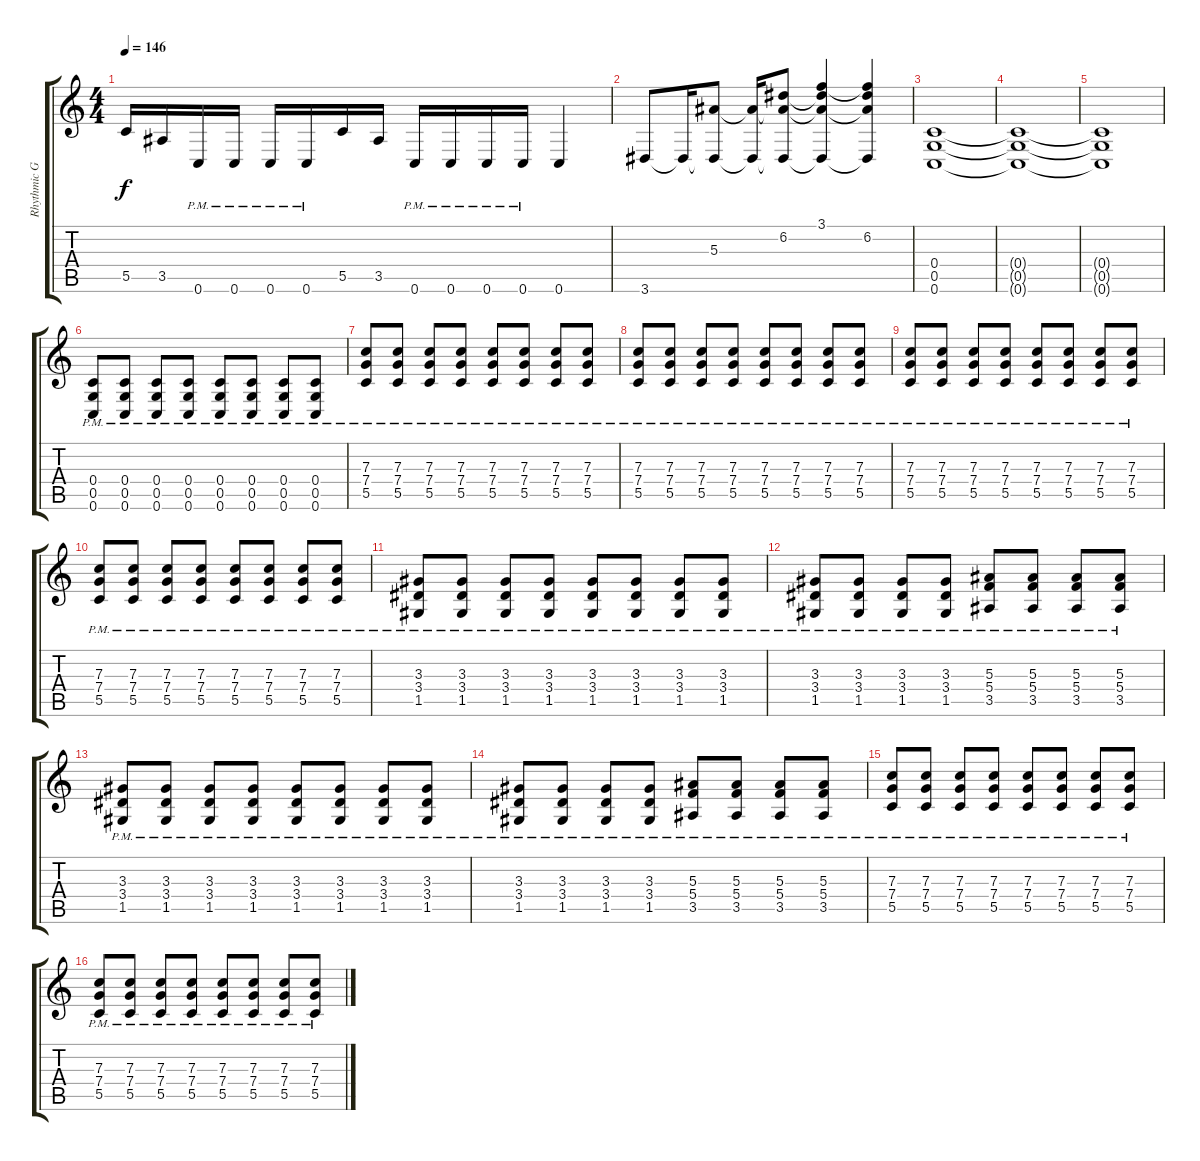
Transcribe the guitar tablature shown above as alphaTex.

\track ("Rhythmic Guitar" "Rhythmic G") {instrument distortionguitar}
\staff {score tabs}
\tuning (D4 A3 F3 C3 G2 C2) {hide}
\ts (4 4)
\tempo 146
\clef g2
\ks c
5.5.16{dy f} 3.5.16 0.6{pm}.16 0.6{pm}.16 0.6{pm}.16 0.6{pm}.16 5.5.16 3.5.16 0.6{pm}.16 0.6{pm}.16 0.6{pm}.16 0.6{pm}.16 0.6.4 |
3.6.8 3.6{t}.16 (5.3 3.6{t}).8 (5.3{t} 3.6{t}).16 (6.2 5.3{t} 3.6{t}).8 (3.1 6.2{t} 5.3{t} 3.6{t}).4 (3.1{t} 6.2 5.3{t} 3.6{t}).4 |
(0.4 0.5 0.6).1 |
(0.4{t} 0.5{t} 0.6{t}).1 |
(0.4{t} 0.5{t} 0.6{t}).1 |
(0.4{pm} 0.5{pm} 0.6{pm}).8 (0.4{pm} 0.5{pm} 0.6{pm}).8 (0.4{pm} 0.5{pm} 0.6{pm}).8 (0.4{pm} 0.5{pm} 0.6{pm}).8 (0.4{pm} 0.5{pm} 0.6{pm}).8 (0.4{pm} 0.5{pm} 0.6{pm}).8 (0.4{pm} 0.5{pm} 0.6{pm}).8 (0.4{pm} 0.5{pm} 0.6{pm}).8 |
(7.3{pm} 7.4{pm} 5.5{pm}).8 (7.3{pm} 7.4{pm} 5.5{pm}).8 (7.3{pm} 7.4{pm} 5.5{pm}).8 (7.3{pm} 7.4{pm} 5.5{pm}).8 (7.3{pm} 7.4{pm} 5.5{pm}).8 (7.3{pm} 7.4{pm} 5.5{pm}).8 (7.3{pm} 7.4{pm} 5.5{pm}).8 (7.3{pm} 7.4{pm} 5.5{pm}).8 |
(7.3{pm} 7.4{pm} 5.5{pm}).8 (7.3{pm} 7.4{pm} 5.5{pm}).8 (7.3{pm} 7.4{pm} 5.5{pm}).8 (7.3{pm} 7.4{pm} 5.5{pm}).8 (7.3{pm} 7.4{pm} 5.5{pm}).8 (7.3{pm} 7.4{pm} 5.5{pm}).8 (7.3{pm} 7.4{pm} 5.5{pm}).8 (7.3{pm} 7.4{pm} 5.5{pm}).8 |
(7.3{pm} 7.4{pm} 5.5{pm}).8 (7.3{pm} 7.4{pm} 5.5{pm}).8 (7.3{pm} 7.4{pm} 5.5{pm}).8 (7.3{pm} 7.4{pm} 5.5{pm}).8 (7.3{pm} 7.4{pm} 5.5{pm}).8 (7.3{pm} 7.4{pm} 5.5{pm}).8 (7.3{pm} 7.4{pm} 5.5{pm}).8 (7.3{pm} 7.4{pm} 5.5{pm}).8 |
(7.3{pm} 7.4{pm} 5.5{pm}).8 (7.3{pm} 7.4{pm} 5.5{pm}).8 (7.3{pm} 7.4{pm} 5.5{pm}).8 (7.3{pm} 7.4{pm} 5.5{pm}).8 (7.3{pm} 7.4{pm} 5.5{pm}).8 (7.3{pm} 7.4{pm} 5.5{pm}).8 (7.3{pm} 7.4{pm} 5.5{pm}).8 (7.3{pm} 7.4{pm} 5.5{pm}).8 |
(3.3{pm} 3.4{pm} 1.5{pm}).8 (3.3{pm} 3.4{pm} 1.5{pm}).8 (3.3{pm} 3.4{pm} 1.5{pm}).8 (3.3{pm} 3.4{pm} 1.5{pm}).8 (3.3{pm} 3.4{pm} 1.5{pm}).8 (3.3{pm} 3.4{pm} 1.5{pm}).8 (3.3{pm} 3.4{pm} 1.5{pm}).8 (3.3{pm} 3.4{pm} 1.5{pm}).8 |
(3.3{pm} 3.4{pm} 1.5{pm}).8 (3.3{pm} 3.4{pm} 1.5{pm}).8 (3.3{pm} 3.4{pm} 1.5{pm}).8 (3.3{pm} 3.4{pm} 1.5{pm}).8 (5.3{pm} 5.4{pm} 3.5{pm}).8 (5.3{pm} 5.4{pm} 3.5{pm}).8 (5.3{pm} 5.4{pm} 3.5{pm}).8 (5.3{pm} 5.4{pm} 3.5{pm}).8 |
(3.3{pm} 3.4{pm} 1.5{pm}).8 (3.3{pm} 3.4{pm} 1.5{pm}).8 (3.3{pm} 3.4{pm} 1.5{pm}).8 (3.3{pm} 3.4{pm} 1.5{pm}).8 (3.3{pm} 3.4{pm} 1.5{pm}).8 (3.3{pm} 3.4{pm} 1.5{pm}).8 (3.3{pm} 3.4{pm} 1.5{pm}).8 (3.3{pm} 3.4{pm} 1.5{pm}).8 |
(3.3{pm} 3.4{pm} 1.5{pm}).8 (3.3{pm} 3.4{pm} 1.5{pm}).8 (3.3{pm} 3.4{pm} 1.5{pm}).8 (3.3{pm} 3.4{pm} 1.5{pm}).8 (5.3{pm} 5.4{pm} 3.5{pm}).8 (5.3{pm} 5.4{pm} 3.5{pm}).8 (5.3{pm} 5.4{pm} 3.5{pm}).8 (5.3{pm} 5.4{pm} 3.5{pm}).8 |
(7.3{pm} 7.4{pm} 5.5{pm}).8 (7.3{pm} 7.4{pm} 5.5{pm}).8 (7.3{pm} 7.4{pm} 5.5{pm}).8 (7.3{pm} 7.4{pm} 5.5{pm}).8 (7.3{pm} 7.4{pm} 5.5{pm}).8 (7.3{pm} 7.4{pm} 5.5{pm}).8 (7.3{pm} 7.4{pm} 5.5{pm}).8 (7.3{pm} 7.4{pm} 5.5{pm}).8 |
(7.3{pm} 7.4{pm} 5.5{pm}).8 (7.3{pm} 7.4{pm} 5.5{pm}).8 (7.3{pm} 7.4{pm} 5.5{pm}).8 (7.3{pm} 7.4{pm} 5.5{pm}).8 (7.3{pm} 7.4{pm} 5.5{pm}).8 (7.3{pm} 7.4{pm} 5.5{pm}).8 (7.3{pm} 7.4{pm} 5.5{pm}).8 (7.3{pm} 7.4{pm} 5.5{pm}).8
